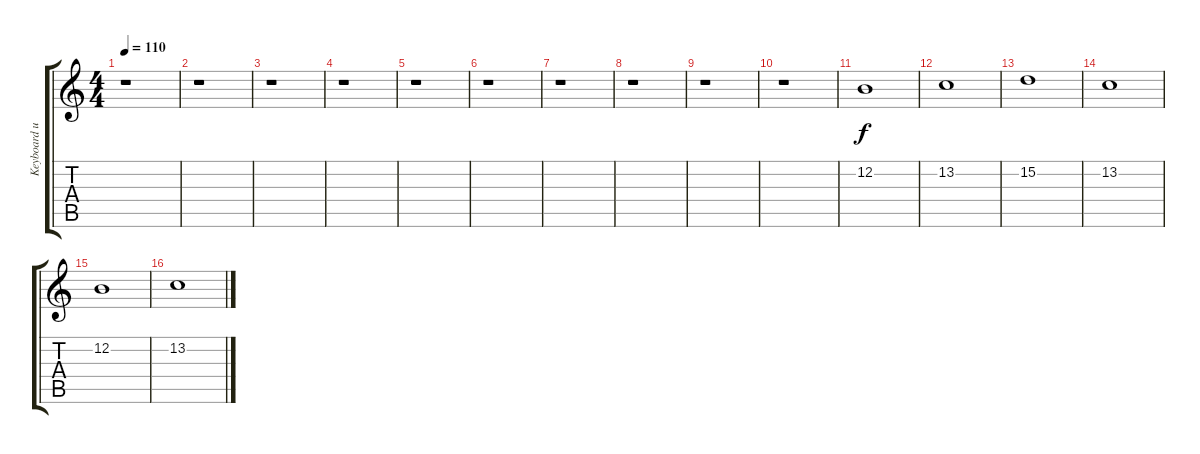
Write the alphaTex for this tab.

\track ("Keyboard upper" "Keyboard u") {instrument churchorgan}
\staff {score tabs}
\tuning (E4 B3 G3 D3 A2 E2) {hide}
\ts (4 4)
\tempo 110
\clef g2
\ks c
r.1{dy f instrument churchorgan} |
r.1 |
r.1 |
r.1 |
r.1 |
r.1 |
r.1 |
r.1 |
r.1 |
r.1 |
12.2.1 |
13.2.1 |
15.2.1 |
13.2.1 |
12.2.1 |
13.2.1
